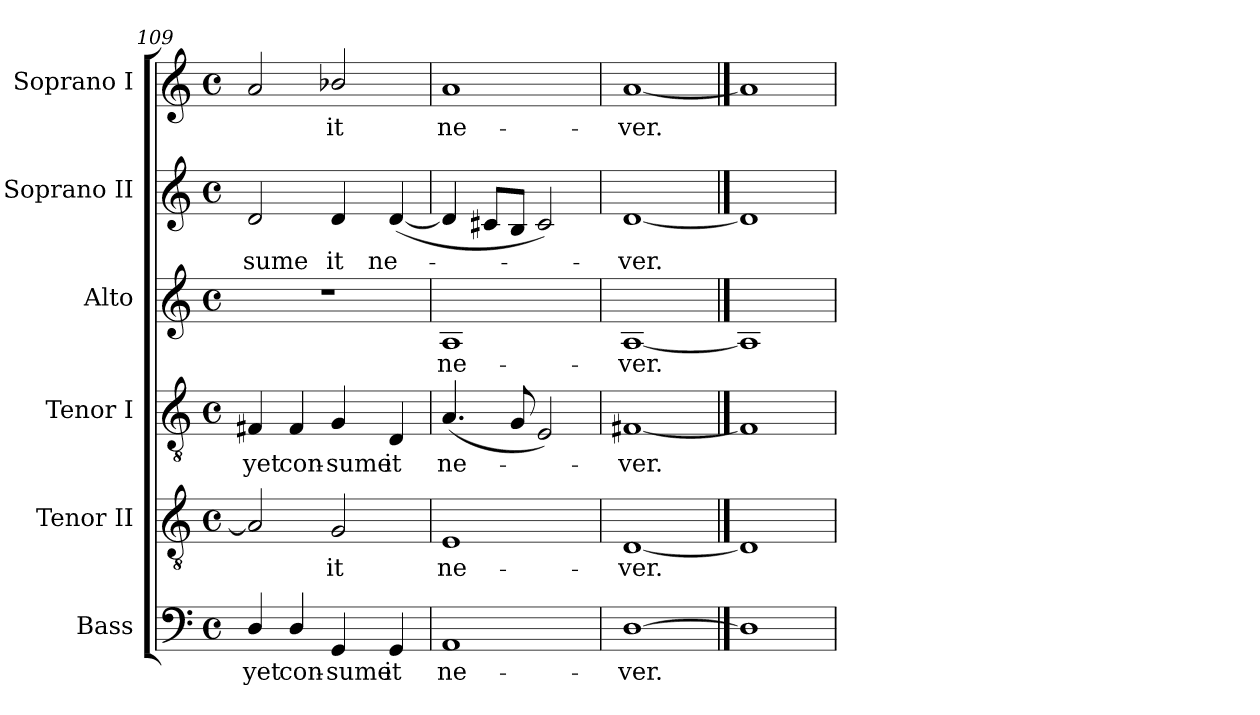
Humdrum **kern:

**kern	**text	**kern	**text	**kern	**text	**kern	**text	**kern	**text	**kern	**text
*part6	*part6	*part5	*part5	*part4	*part4	*part3	*part3	*part2	*part2	*part1	*part1
*staff6	*staff6	*staff5	*staff5	*staff4	*staff4	*staff3	*staff3	*staff2	*staff2	*staff1	*staff1
*I"Bass	*	*I"Tenor II	*	*I"Tenor I	*	*I"Alto	*	*I"Soprano II	*	*I"Soprano I	*
*I'B	*	*I'T II	*	*I'T I	*	*I'A	*	*I'S II	*	*I'S I	*
*clefF4	*	*clefGv2	*	*clefGv2	*	*clefG2	*	*clefG2	*	*clefG2	*
*k[]	*	*k[]	*	*k[]	*	*k[]	*	*k[]	*	*k[]	*
*C:	*	*C:	*	*C:	*	*C:	*	*C:	*	*C:	*
*M4/4	*	*M4/4	*	*M4/4	*	*M4/4	*	*M4/4	*	*M4/4	*
*met(c)	*	*met(c)	*	*met(c)	*	*met(c)	*	*met(c)	*	*met(c)	*
=109	=109	=109	=109	=109	=109	=109	=109	=109	=109	=109	=109
!	!LO:LY:b	!	!	!	!LO:LY:b	!	!	!	!LO:LY:b	!	!
4D/	yet	2A]	.	4F#X	yet	1r	.	2d	-sume	2a	.
!	!LO:LY:b	!	!	!	!LO:LY:b	!	!	!	!	!	!
4D/	con-	.	.	4F#	con-	.	.	.	.	.	.
!	!LO:LY:b	!	!LO:LY:b	!	!LO:LY:b	!	!	!	!LO:LY:b	!	!LO:LY:b
4GG	-sume	2G	it	4G	-sume	.	.	4d	it	2b-X/	it
!	!LO:LY:b	!	!	!	!LO:LY:b	!	!	!	!LO:LY:b	!	!
4GG	it	.	.	4D	it	.	.	(<[4d	ne-	.	.
=110	=110	=110	=110	=110	=110	=110	=110	=110	=110	=110	=110
!	!LO:LY:b	!	!LO:LY:b	!	!LO:LY:b	!	!LO:LY:b	!	!	!	!LO:LY:b
1AA	ne-	1E	ne-	(<4.A	ne-	1A	ne-	4d]	.	1a	ne-
.	.	.	.	.	.	.	.	8c#XL	.	.	.
.	.	.	.	8G	.	.	.	8BJ	.	.	.
.	.	.	.	2E)	.	.	.	2c#)	.	.	.
=111	=111	=111	=111	=111	=111	=111	=111	=111	=111	=111	=111
!	!LO:LY:b	!	!LO:LY:b	!	!LO:LY:b	!	!LO:LY:b	!	!LO:LY:b	!	!LO:LY:b
[1D	-ver.	[1D	-ver.	[1F#X	ver.	[1A	-ver.	[1d	ver.	[1a	-ver.
==112	==112	==112	==112	==112	==112	==112	==112	==112	==112	==112	==112
1D]	.	1D]	.	1F#]	.	1A]	.	1d]	.	1a]	.
=	=	=	=	=	=	=	=	=	=	=	=
*-	*-	*-	*-	*-	*-	*-	*-	*-	*-	*-	*-
